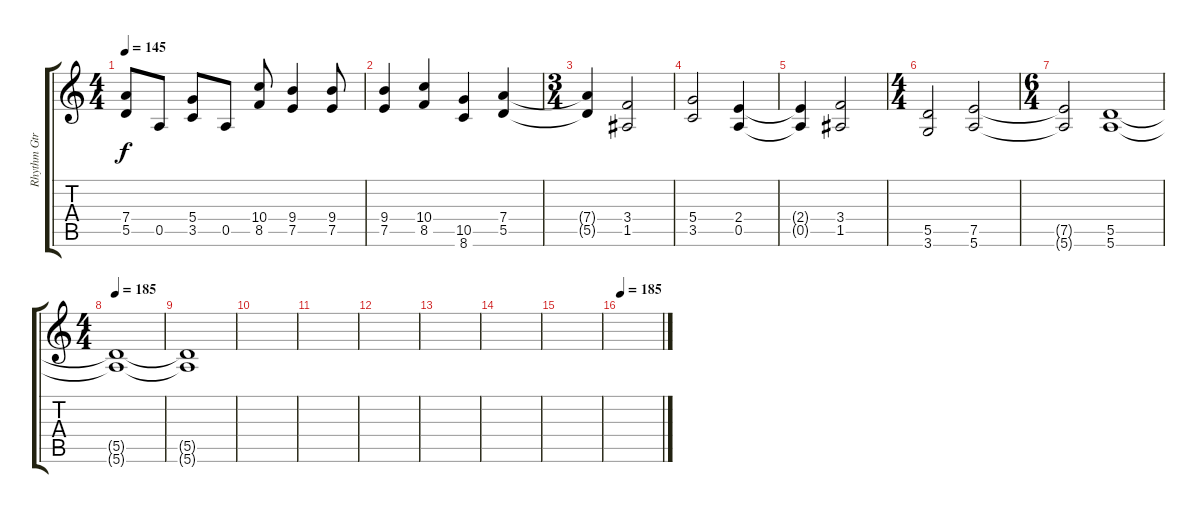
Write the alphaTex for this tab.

\track ("Rhythm Gtr." "Rhythm Gtr") {instrument distortionguitar}
\staff {score tabs}
\tuning (E4 B3 G3 D3 A2 E2) {hide}
\ts (4 4)
\tempo 145
\clef g2
\ks c
(7.4 5.5).8{dy f} 0.5.8 (5.4 3.5).8 0.5.8 (10.4 8.5).8 (9.4 7.5).4 (9.4 7.5).8 |
(9.4 7.5).4 (10.4 8.5).4 (10.5 8.6).4 (7.4 5.5).4 |
\ts (3 4)
(7.4{t} 5.5{t}).4 (3.4 1.5).2 |
(5.4 3.5).2 (2.4 0.5).4 |
(2.4{t} 0.5{t}).4 (3.4 1.5).2 |
\ts (4 4)
(5.5 3.6).2 (7.5 5.6).2 |
\ts (6 4)
(7.5{t} 5.6{t}).2 (5.5 5.6).1 |
\ts (4 4)
\tempo 185
(5.5{t} 5.6{t}).1 |
(5.5{t} 5.6{t}).1 |
|
|
|
|
|
|
\tempo 185
